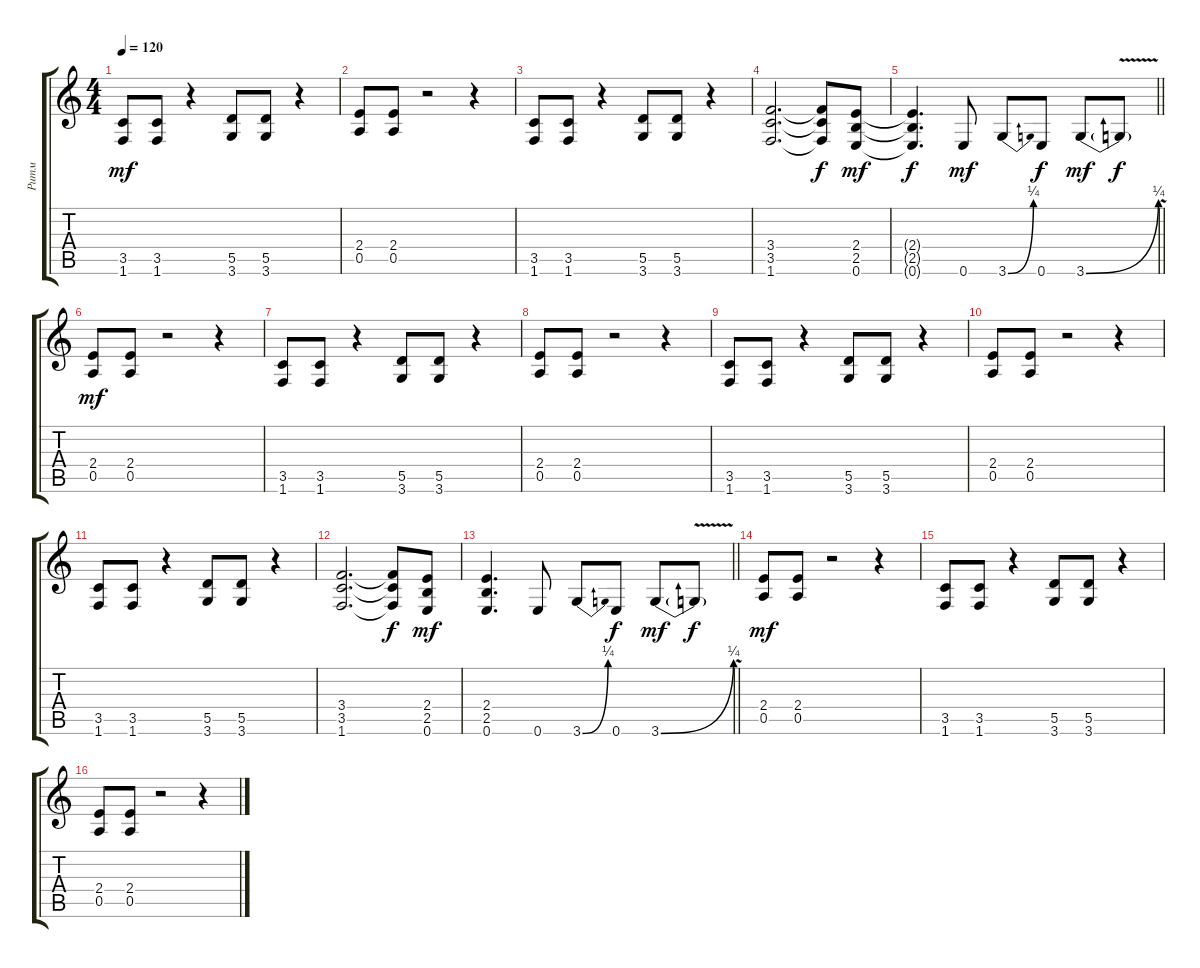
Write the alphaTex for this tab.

\track ("Ритм" "Ритм") {instrument distortionguitar}
\staff {score tabs}
\tuning (E4 B3 G3 D3 A2 E2) {hide}
\ts (4 4)
\tempo 120
\clef g2
\ks c
(3.5 1.6).8{dy mf} (3.5 1.6).8 r.4 (5.5 3.6).8 (5.5 3.6).8 r.4 |
(2.4 0.5).8 (2.4 0.5).8 r.2 r.4 |
(3.5 1.6).8 (3.5 1.6).8 r.4 (5.5 3.6).8 (5.5 3.6).8 r.4 |
(3.4 3.5 1.6).2{d} (3.4{t} 3.5{t} 1.6{t}).8{dy f} (2.4 2.5 0.6).8{dy mf} |
\barLineRight lightlight
(2.4{t} 2.5{t} 0.6{t}).4{d dy f} 0.6.8{dy mf} 3.6{be (bend 0 0 60 1)}.8 0.6.8{dy f} 3.6{be (bend 0 0 60 1)}.8{dy mf} 3.6{v t}.8{dy f} |
\section ("" "")
(2.4 0.5).8{dy mf} (2.4 0.5).8 r.2 r.4 |
(3.5 1.6).8 (3.5 1.6).8 r.4 (5.5 3.6).8 (5.5 3.6).8 r.4 |
(2.4 0.5).8 (2.4 0.5).8 r.2 r.4 |
(3.5 1.6).8 (3.5 1.6).8 r.4 (5.5 3.6).8 (5.5 3.6).8 r.4 |
(2.4 0.5).8 (2.4 0.5).8 r.2 r.4 |
(3.5 1.6).8 (3.5 1.6).8 r.4 (5.5 3.6).8 (5.5 3.6).8 r.4 |
(3.4 3.5 1.6).2{d} (3.4{t} 3.5{t} 1.6{t}).8{dy f} (2.4 2.5 0.6).8{dy mf} |
\barLineRight lightlight
(2.4 2.5 0.6).4{d} 0.6.8 3.6{be (bend 0 0 60 1)}.8 0.6.8{dy f} 3.6{be (bend 0 0 60 1)}.8{dy mf} 3.6{v t}.8{dy f} |
(2.4 0.5).8{dy mf} (2.4 0.5).8 r.2 r.4 |
(3.5 1.6).8 (3.5 1.6).8 r.4 (5.5 3.6).8 (5.5 3.6).8 r.4 |
(2.4 0.5).8 (2.4 0.5).8 r.2 r.4
